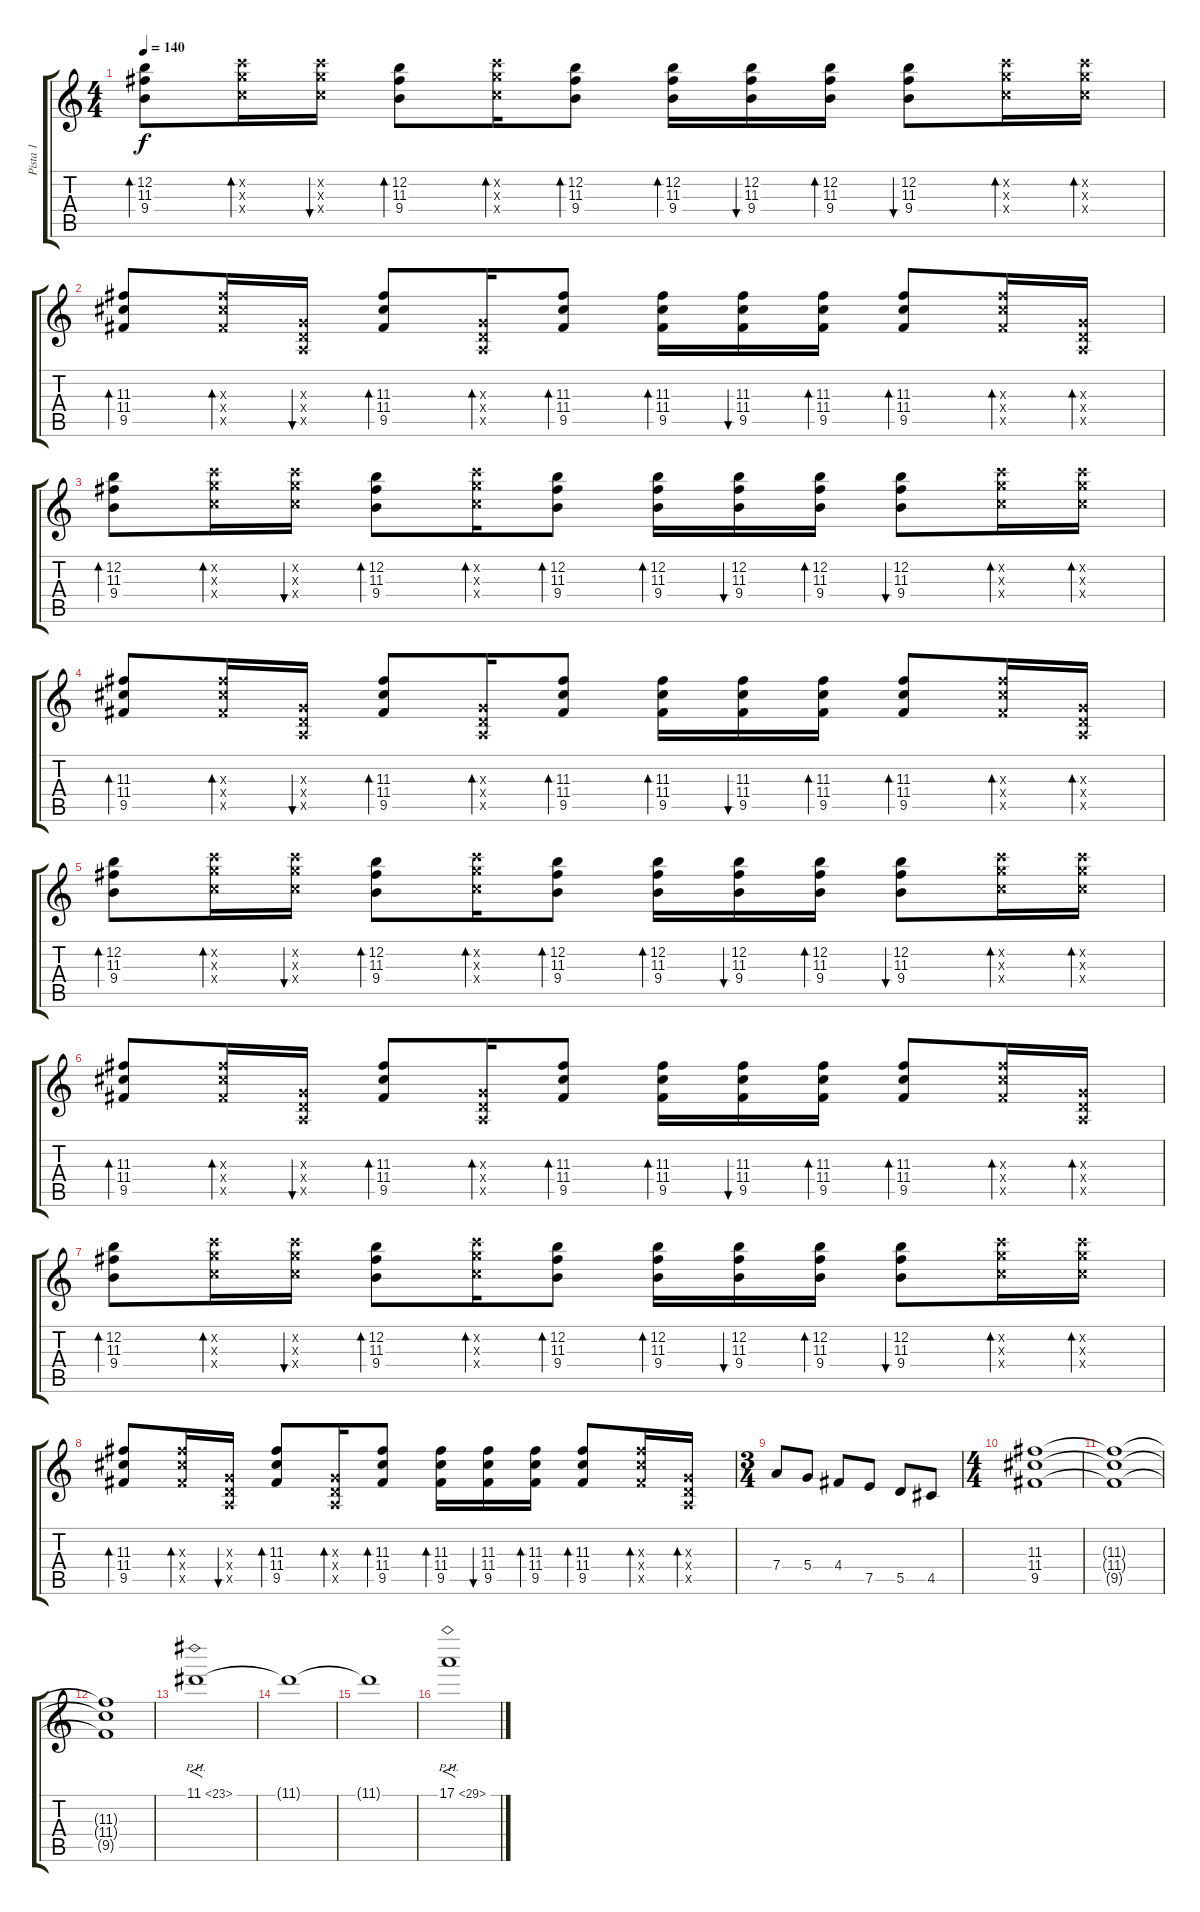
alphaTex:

\track ("Pista 1" "Pista 1") {instrument overdrivenguitar}
\staff {score tabs}
\tuning (E4 B3 G3 D3 A2 E2) {hide}
\ts (4 4)
\tempo 140
\clef g2
\ks c
(12.2 11.3 9.4).8{bd 60 dy f} (13.2{x} 12.3{x} 10.4{x}).16{bd 60} (13.2{x} 12.3{x} 10.4{x}).16{bu 60} (12.2 11.3 9.4).8{bd 60} (13.2{x} 12.3{x} 10.4{x}).16{bd 60} (12.2 11.3 9.4).8{bd 60} (12.2 11.3 9.4).16{bd 60} (12.2 11.3 9.4).16{bu 60} (12.2 11.3 9.4).16{bd 60} (12.2 11.3 9.4).8{bu 60} (13.2{x} 12.3{x} 10.4{x}).16{bd 60} (13.2{x} 12.3{x} 10.4{x}).16{bd 60} |
(11.3 11.4 9.5).8{bd 60} (11.3{x} 11.4{x} 9.5{x}).16{bd 60} (0.3{x} 0.4{x} 0.5{x}).16{bu 60} (11.3 11.4 9.5).8{bd 60} (0.3{x} 0.4{x} 0.5{x}).16{bd 60} (11.3 11.4 9.5).8{bd 60} (11.3 11.4 9.5).16{bd 60} (11.3 11.4 9.5).16{bu 60} (11.3 11.4 9.5).16{bd 60} (11.3 11.4 9.5).8{bd 60} (11.3{x} 11.4{x} 9.5{x}).16{bd 60} (0.3{x} 0.4{x} 0.5{x}).16{bd 60} |
(12.2 11.3 9.4).8{bd 60} (13.2{x} 12.3{x} 10.4{x}).16{bd 60} (13.2{x} 12.3{x} 10.4{x}).16{bu 60} (12.2 11.3 9.4).8{bd 60} (13.2{x} 12.3{x} 10.4{x}).16{bd 60} (12.2 11.3 9.4).8{bd 60} (12.2 11.3 9.4).16{bd 60} (12.2 11.3 9.4).16{bu 60} (12.2 11.3 9.4).16{bd 60} (12.2 11.3 9.4).8{bu 60} (13.2{x} 12.3{x} 10.4{x}).16{bd 60} (13.2{x} 12.3{x} 10.4{x}).16{bd 60} |
(11.3 11.4 9.5).8{bd 60} (11.3{x} 11.4{x} 9.5{x}).16{bd 60} (0.3{x} 0.4{x} 0.5{x}).16{bu 60} (11.3 11.4 9.5).8{bd 60} (0.3{x} 0.4{x} 0.5{x}).16{bd 60} (11.3 11.4 9.5).8{bd 60} (11.3 11.4 9.5).16{bd 60} (11.3 11.4 9.5).16{bu 60} (11.3 11.4 9.5).16{bd 60} (11.3 11.4 9.5).8{bd 60} (11.3{x} 11.4{x} 9.5{x}).16{bd 60} (0.3{x} 0.4{x} 0.5{x}).16{bd 60} |
(12.2 11.3 9.4).8{bd 60} (13.2{x} 12.3{x} 10.4{x}).16{bd 60} (13.2{x} 12.3{x} 10.4{x}).16{bu 60} (12.2 11.3 9.4).8{bd 60} (13.2{x} 12.3{x} 10.4{x}).16{bd 60} (12.2 11.3 9.4).8{bd 60} (12.2 11.3 9.4).16{bd 60} (12.2 11.3 9.4).16{bu 60} (12.2 11.3 9.4).16{bd 60} (12.2 11.3 9.4).8{bu 60} (13.2{x} 12.3{x} 10.4{x}).16{bd 60} (13.2{x} 12.3{x} 10.4{x}).16{bd 60} |
(11.3 11.4 9.5).8{bd 60} (11.3{x} 11.4{x} 9.5{x}).16{bd 60} (0.3{x} 0.4{x} 0.5{x}).16{bu 60} (11.3 11.4 9.5).8{bd 60} (0.3{x} 0.4{x} 0.5{x}).16{bd 60} (11.3 11.4 9.5).8{bd 60} (11.3 11.4 9.5).16{bd 60} (11.3 11.4 9.5).16{bu 60} (11.3 11.4 9.5).16{bd 60} (11.3 11.4 9.5).8{bd 60} (11.3{x} 11.4{x} 9.5{x}).16{bd 60} (0.3{x} 0.4{x} 0.5{x}).16{bd 60} |
(12.2 11.3 9.4).8{bd 60} (13.2{x} 12.3{x} 10.4{x}).16{bd 60} (13.2{x} 12.3{x} 10.4{x}).16{bu 60} (12.2 11.3 9.4).8{bd 60} (13.2{x} 12.3{x} 10.4{x}).16{bd 60} (12.2 11.3 9.4).8{bd 60} (12.2 11.3 9.4).16{bd 60} (12.2 11.3 9.4).16{bu 60} (12.2 11.3 9.4).16{bd 60} (12.2 11.3 9.4).8{bu 60} (13.2{x} 12.3{x} 10.4{x}).16{bd 60} (13.2{x} 12.3{x} 10.4{x}).16{bd 60} |
(11.3 11.4 9.5).8{bd 60} (11.3{x} 11.4{x} 9.5{x}).16{bd 60} (0.3{x} 0.4{x} 0.5{x}).16{bu 60} (11.3 11.4 9.5).8{bd 60} (0.3{x} 0.4{x} 0.5{x}).16{bd 60} (11.3 11.4 9.5).8{bd 60} (11.3 11.4 9.5).16{bd 60} (11.3 11.4 9.5).16{bu 60} (11.3 11.4 9.5).16{bd 60} (11.3 11.4 9.5).8{bd 60} (11.3{x} 11.4{x} 9.5{x}).16{bd 60} (0.3{x} 0.4{x} 0.5{x}).16{bd 60} |
\ts (3 4)
7.4.8 5.4.8 4.4.8 7.5.8 5.5.8 4.5.8 |
\ts (4 4)
(11.3 11.4 9.5).1 |
(11.3{t} 11.4{t} 9.5{t}).1 |
(11.3{t} 11.4{t} 9.5{t}).1 |
11.1{ph 12}.1{f} |
11.1{t}.1 |
11.1{t}.1 |
17.1{ph 12}.1{f}
